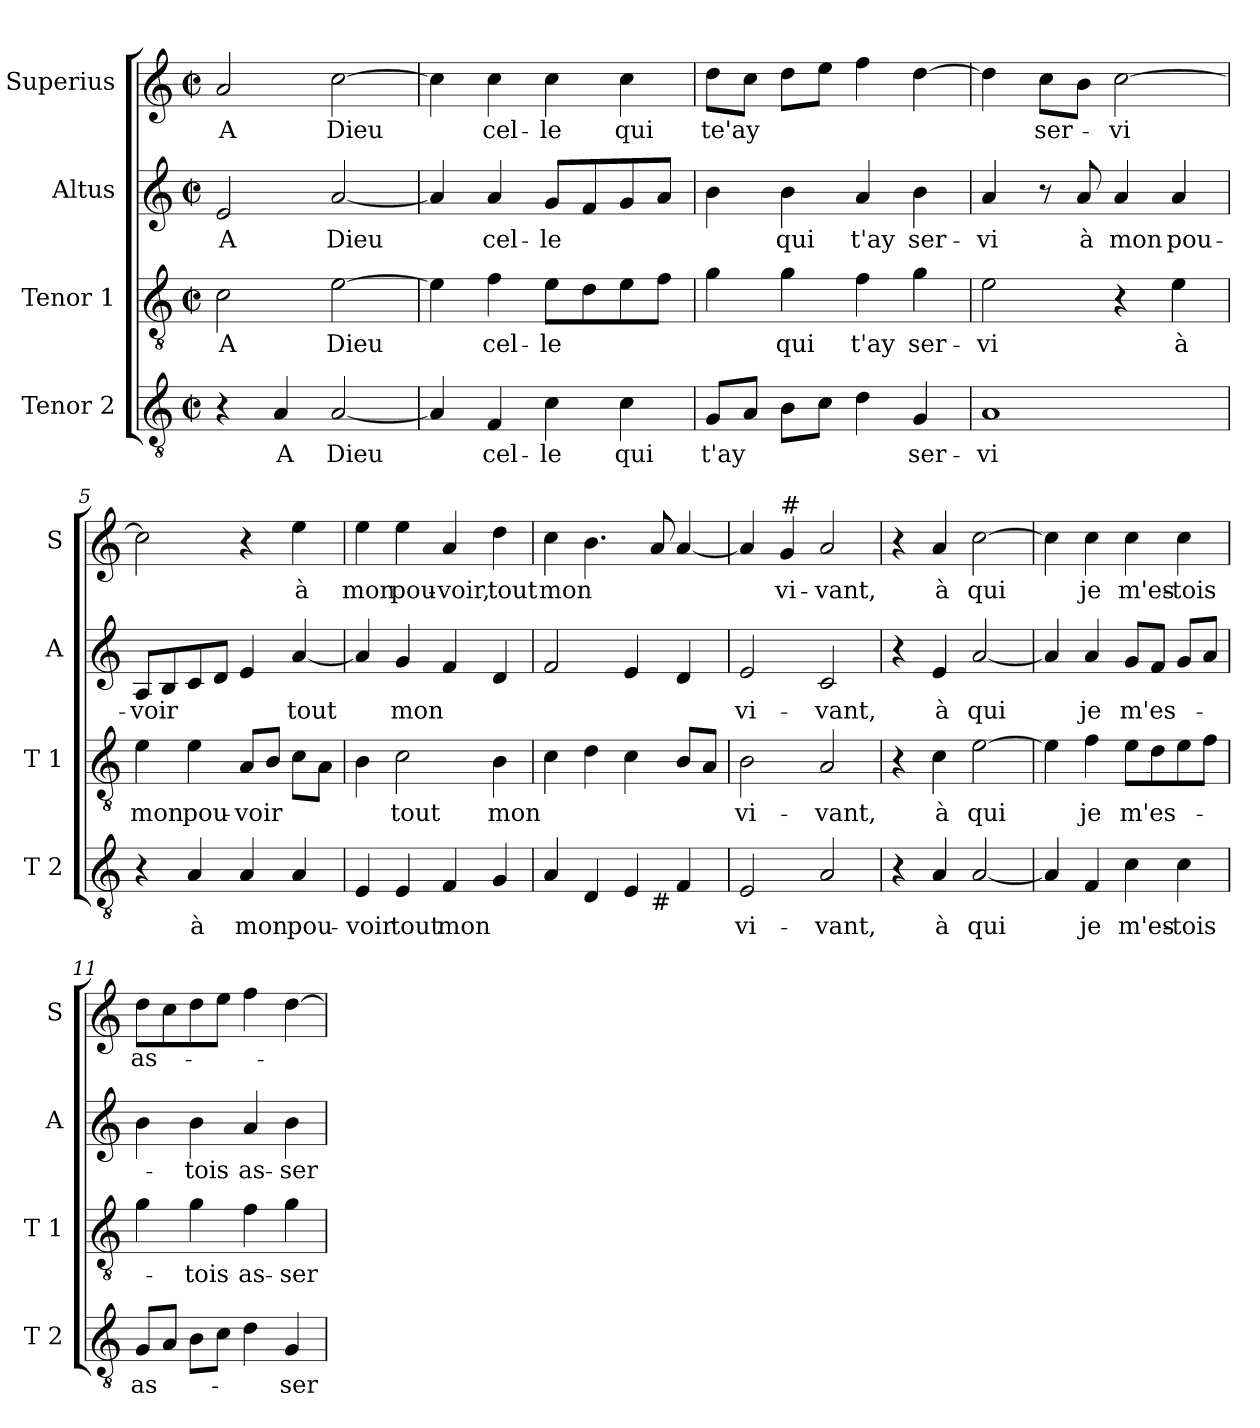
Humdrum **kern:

**kern	**text	**kern	**text	**kern	**text	**kern	**text
*part4	*part4	*part3	*part3	*part2	*part2	*part1	*part1
*staff4	*staff4	*staff3	*staff3	*staff2	*staff2	*staff1	*staff1
*I"Tenor 2	*	*I"Tenor 1	*	*I"Altus	*	*I"Superius	*
*I'T 2	*	*I'T 1	*	*I'A	*	*I'S	*
*clefGv2	*	*clefGv2	*	*clefG2	*	*clefG2	*
*k[]	*	*k[]	*	*k[]	*	*k[]	*
*C:	*	*C:	*	*C:	*	*C:	*
*M2/2	*	*M2/2	*	*M2/2	*	*M2/2	*
*met(c|)	*	*met(c|)	*	*met(c|)	*	*met(c|)	*
=1	=1	=1	=1	=1	=1	=1	=1
4r	.	2c\	A	2e/	A	2a/	A
4A/	A	.	.	.	.	.	.
[2A/	Dieu	[2e\	Dieu	[2a/	Dieu	[2cc\	Dieu
=2	=2	=2	=2	=2	=2	=2	=2
4A/]	.	4e\]	.	4a/]	.	4cc\]	.
4F/	cel-	4f\	cel-	4a/	cel-	4cc\	cel-
4c\	-le	8e\L	-le	8g/L	-le	4cc\	-le
.	.	8d\	.	8f/	.	.	.
4c\	qui	8e\	.	8g/	.	4cc\	qui
.	.	8f\J	.	8a/J	.	.	.
=3	=3	=3	=3	=3	=3	=3	=3
8G/L	t'ay	4g\	.	4b\	.	8dd\L	te'ay
8A/J	.	.	.	.	.	8cc\J	.
8B\L	.	4g\	qui	4b\	qui	8dd\L	.
8c\J	.	.	.	.	.	8ee\J	.
4d\	.	4f\	t'ay	4a/	t'ay	4ff\	.
4G/	ser-	4g\	ser-	4b\	ser-	[4dd\	.
=4	=4	=4	=4	=4	=4	=4	=4
1A	-vi	2e\	-vi	4a/	-vi	4dd\]	.
.	.	.	.	8r	.	8cc\L	ser-
.	.	.	.	8a/	à	8b\J	.
.	.	4r	.	4a/	mon	[2cc\	-vi
.	.	4e\	à	4a/	pou-	.	.
!!LO:LB:g=z
=5	=5	=5	=5	=5	=5	=5	=5
4r	.	4e\	mon	8A/L	-voir	2cc\]	.
.	.	.	.	8B/	.	.	.
4A/	à	4e\	pou-	8c/	.	.	.
.	.	.	.	8d/J	.	.	.
4A/	mon	8A/L	-voir	4e/	.	4r	.
.	.	8B/J	.	.	.	.	.
4A/	pou-	8c\L	.	[4a/	tout	4ee\	à
.	.	8A\J	.	.	.	.	.
=6	=6	=6	=6	=6	=6	=6	=6
4E/	-voir	4B\	.	4a/]	.	4ee\	mon
4E/	tout	2c\	tout	4g/	mon	4ee\	pou-
4F/	mon	.	.	4f/	.	4a/	-voir,
4G/	.	4B\	mon	4d/	.	4dd\	tout
=7	=7	=7	=7	=7	=7	=7	=7
*^	*	*	*	*	*	*	*
4A/	2ryy	.	4c\	.	2f/	.	4cc\	mon
4D/	.	.	4d\	.	.	.	4.b\	.
4E/	8ryy	.	4c\	.	4e/	.	.	.
!	!LO:TX:b:t=#	!	!	!	!	!	!	!
.	4.ryy	.	.	.	.	.	8a/	.
4F/	.	.	8B/L	.	4d/	.	[4a/	.
.	.	.	8A/J	.	.	.	.	.
*v	*v	*	*	*	*	*	*	*
=8	=8	=8	=8	=8	=8	=8	=8
2E/	vi-	2B\	vi-	2e/	vi-	4a/]	.
!	!	!	!	!	!	!LO:TX:a:t=#	!
.	.	.	.	.	.	4g/	vi-
2A/	-vant,	2A/	-vant,	2c/	-vant,	2a/	-vant,
=9	=9	=9	=9	=9	=9	=9	=9
4r	.	4r	.	4r	.	4r	.
4A/	à	4c\	à	4e/	à	4a/	à
[2A/	qui	[2e\	qui	[2a/	qui	[2cc\	qui
!!LO:LB:g=z
=10	=10	=10	=10	=10	=10	=10	=10
4A/]	.	4e\]	.	4a/]	.	4cc\]	.
4F/	je	4f\	je	4a/	je	4cc\	je
4c\	m'es-	8e\L	m'es-	8g/L	m'es-	4cc\	m'es-
.	.	8d\	.	8f/J	.	.	.
4c\	-tois	8e\	.	8g/L	.	4cc\	-tois
.	.	8f\J	.	8a/J	.	.	.
=11	=11	=11	=11	=11	=11	=11	=11
8G/L	as-	4g\	.	4b\	.	8dd\L	as-
8A/J	.	.	.	.	.	8cc\	.
8B\L	.	4g\	-tois	4b\	-tois	8dd\	.
8c\J	.	.	.	.	.	8ee\J	.
4d\	.	4f\	as-	4a/	as-	4ff\	.
4G/	-ser-	4g\	-ser-	4b\	-ser-	[4dd\	.
=	=	=	=	=	=	=	=
*-	*-	*-	*-	*-	*-	*-	*-
